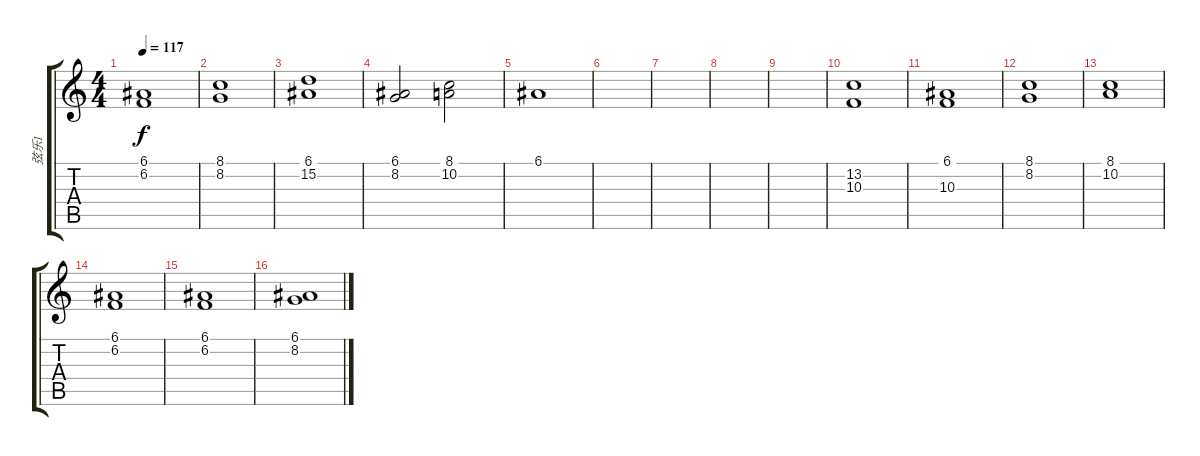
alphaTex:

\track ("弦乐1" "弦乐1") {instrument stringensemble1}
\staff {score tabs}
\tuning (E4 B3 G3 D3 A2 E2) {hide}
\ts (4 4)
\tempo 117
\clef g2
\ks c
(6.1 6.2).1{dy f} |
(8.1 8.2).1 |
(6.1 15.2).1 |
(6.1 8.2).2 (8.1 10.2).2 |
6.1.1 |
|
|
|
|
(13.2 10.3).1 |
(6.1 10.3).1 |
(8.1 8.2).1 |
(8.1 10.2).1 |
(6.1 6.2).1 |
(6.1 6.2).1 |
(6.1 8.2).1
